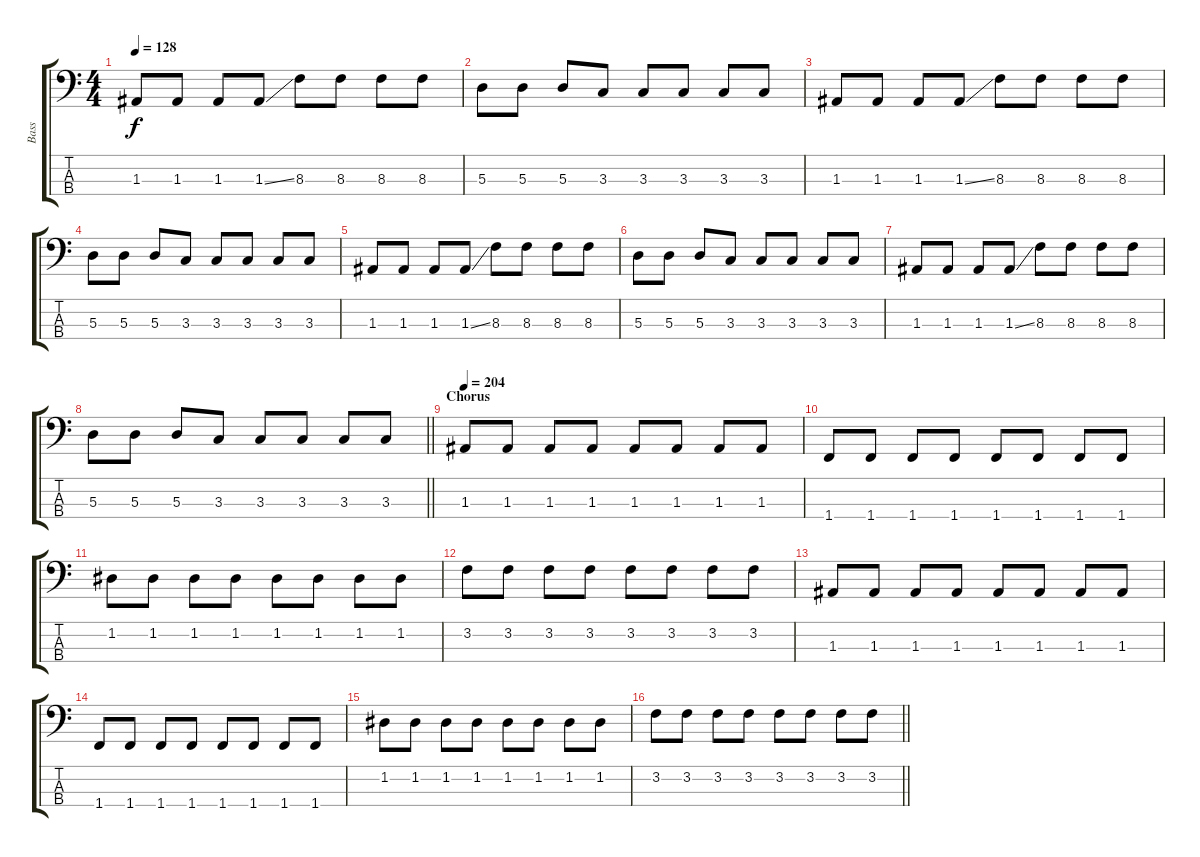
\track ("Bass" "Bass") {instrument electricbasspick}
\staff {score tabs}
\tuning (G2 D2 A1 E1) {hide}
\ts (4 4)
\tempo 128
\clef f4
\ks c
1.3.8{dy f} 1.3.8 1.3.8 1.3{ss}.8 8.3.8 8.3.8 8.3.8 8.3.8 |
5.3.8 5.3.8 5.3.8 3.3.8 3.3.8 3.3.8 3.3.8 3.3.8 |
1.3.8 1.3.8 1.3.8 1.3{ss}.8 8.3.8 8.3.8 8.3.8 8.3.8 |
5.3.8 5.3.8 5.3.8 3.3.8 3.3.8 3.3.8 3.3.8 3.3.8 |
1.3.8 1.3.8 1.3.8 1.3{ss}.8 8.3.8 8.3.8 8.3.8 8.3.8 |
5.3.8 5.3.8 5.3.8 3.3.8 3.3.8 3.3.8 3.3.8 3.3.8 |
1.3.8 1.3.8 1.3.8 1.3{ss}.8 8.3.8 8.3.8 8.3.8 8.3.8 |
\barLineRight lightlight
5.3.8 5.3.8 5.3.8 3.3.8 3.3.8 3.3.8 3.3.8 3.3.8 |
\section ("" "Chorus")
\tempo 204
1.3.8 1.3.8 1.3.8 1.3.8 1.3.8 1.3.8 1.3.8 1.3.8 |
1.4.8 1.4.8 1.4.8 1.4.8 1.4.8 1.4.8 1.4.8 1.4.8 |
1.2.8 1.2.8 1.2.8 1.2.8 1.2.8 1.2.8 1.2.8 1.2.8 |
3.2.8 3.2.8 3.2.8 3.2.8 3.2.8 3.2.8 3.2.8 3.2.8 |
1.3.8 1.3.8 1.3.8 1.3.8 1.3.8 1.3.8 1.3.8 1.3.8 |
1.4.8 1.4.8 1.4.8 1.4.8 1.4.8 1.4.8 1.4.8 1.4.8 |
1.2.8 1.2.8 1.2.8 1.2.8 1.2.8 1.2.8 1.2.8 1.2.8 |
\barLineRight lightlight
3.2.8 3.2.8 3.2.8 3.2.8 3.2.8 3.2.8 3.2.8 3.2.8
